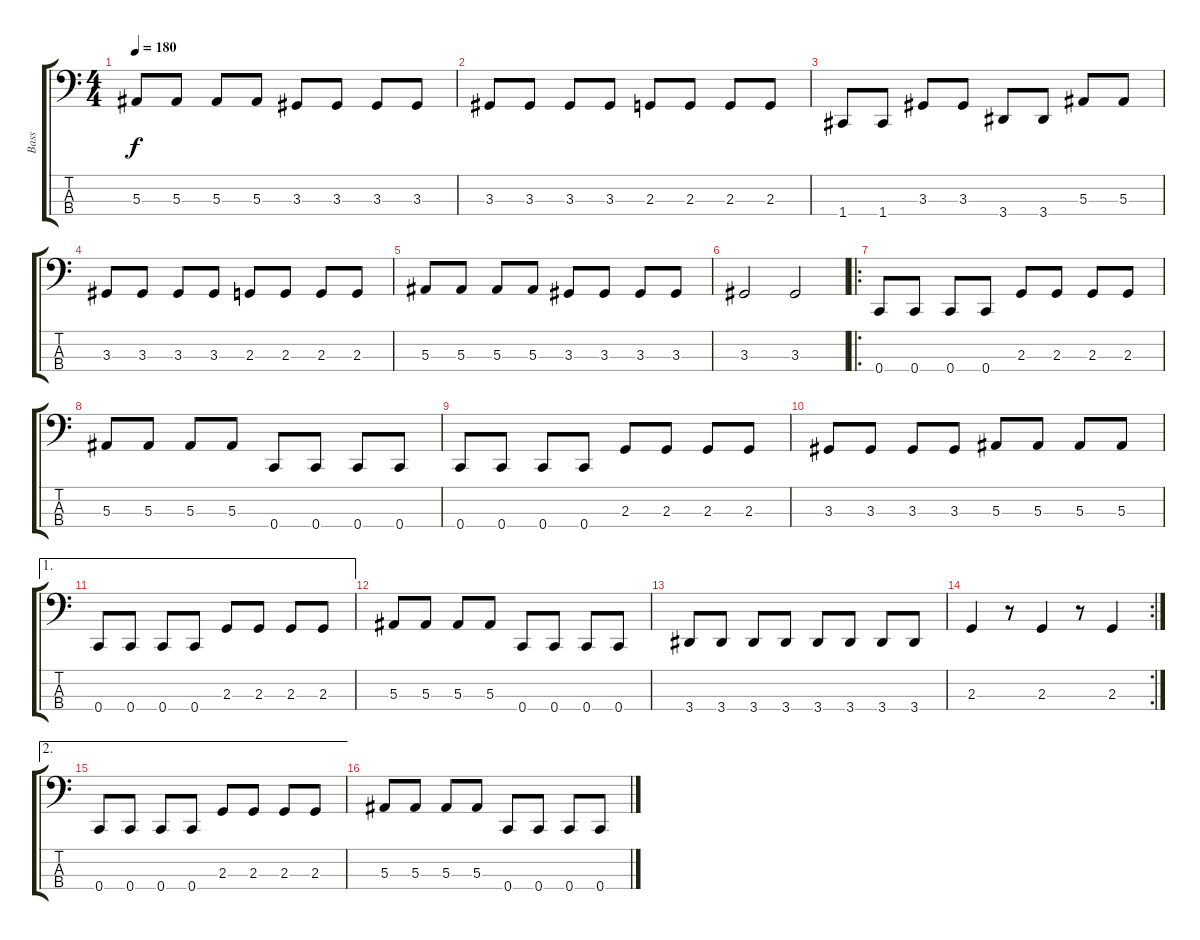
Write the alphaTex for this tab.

\track ("Bass" "Bass") {instrument electricbasspick}
\staff {score tabs}
\tuning (Eb2 Bb1 F1 C1) {hide}
\ts (4 4)
\tempo 180
\clef f4
\ks c
5.3.8{dy f} 5.3.8 5.3.8 5.3.8 3.3.8 3.3.8 3.3.8 3.3.8 |
3.3.8 3.3.8 3.3.8 3.3.8 2.3.8 2.3.8 2.3.8 2.3.8 |
1.4.8 1.4.8 3.3.8 3.3.8 3.4.8 3.4.8 5.3.8 5.3.8 |
3.3.8 3.3.8 3.3.8 3.3.8 2.3.8 2.3.8 2.3.8 2.3.8 |
5.3.8 5.3.8 5.3.8 5.3.8 3.3.8 3.3.8 3.3.8 3.3.8 |
3.3.2 3.3.2 |
\ro
0.4.8 0.4.8 0.4.8 0.4.8 2.3.8 2.3.8 2.3.8 2.3.8 |
5.3.8 5.3.8 5.3.8 5.3.8 0.4.8 0.4.8 0.4.8 0.4.8 |
0.4.8 0.4.8 0.4.8 0.4.8 2.3.8 2.3.8 2.3.8 2.3.8 |
3.3.8 3.3.8 3.3.8 3.3.8 5.3.8 5.3.8 5.3.8 5.3.8 |
\ae 1
0.4.8 0.4.8 0.4.8 0.4.8 2.3.8 2.3.8 2.3.8 2.3.8 |
5.3.8 5.3.8 5.3.8 5.3.8 0.4.8 0.4.8 0.4.8 0.4.8 |
3.4.8 3.4.8 3.4.8 3.4.8 3.4.8 3.4.8 3.4.8 3.4.8 |
\rc 2
2.3.4 r.8 2.3.4 r.8 2.3.4 |
\ae 2
0.4.8 0.4.8 0.4.8 0.4.8 2.3.8 2.3.8 2.3.8 2.3.8 |
5.3.8 5.3.8 5.3.8 5.3.8 0.4.8 0.4.8 0.4.8 0.4.8
